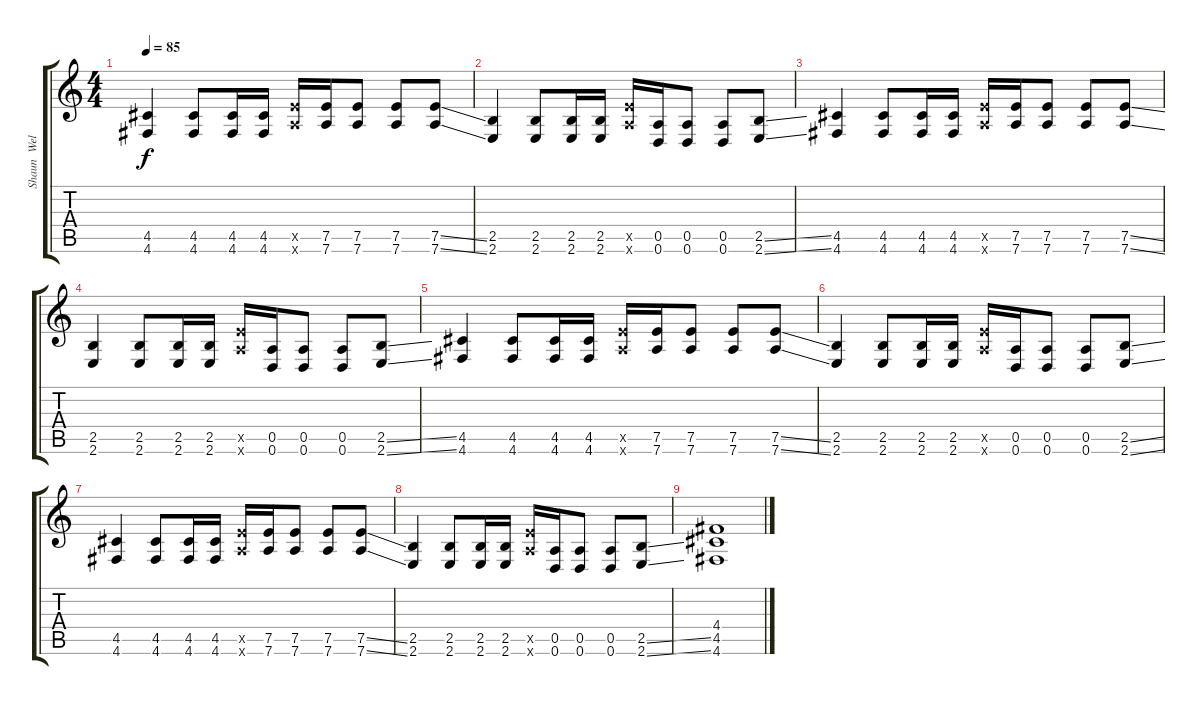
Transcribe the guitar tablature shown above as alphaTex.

\track ("Shaun  Welgemoed 2" "Shaun  Wel") {instrument electricguitarjazz}
\staff {score tabs}
\tuning (E4 B3 G3 D3 A2 D2) {hide}
\ts (4 4)
\tempo 85
\clef g2
\ks c
(4.5 4.6).4{dy f} (4.5 4.6).8 (4.5 4.6).16 (4.5 4.6).16 (7.5{x} 7.6{x}).16 (7.5 7.6).16 (7.5 7.6).8 (7.5 7.6).8 (7.5{ss} 7.6{ss}).8 |
(2.5 2.6).4 (2.5 2.6).8 (2.5 2.6).16 (2.5 2.6).16 (7.5{x} 7.6{x}).16 (0.5 0.6).16 (0.5 0.6).8 (0.5 0.6).8 (2.5{ss} 2.6{ss}).8 |
(4.5 4.6).4 (4.5 4.6).8 (4.5 4.6).16 (4.5 4.6).16 (7.5{x} 7.6{x}).16 (7.5 7.6).16 (7.5 7.6).8 (7.5 7.6).8 (7.5{ss} 7.6{ss}).8 |
(2.5 2.6).4 (2.5 2.6).8 (2.5 2.6).16 (2.5 2.6).16 (7.5{x} 7.6{x}).16 (0.5 0.6).16 (0.5 0.6).8 (0.5 0.6).8 (2.5{ss} 2.6{ss}).8 |
(4.5 4.6).4 (4.5 4.6).8 (4.5 4.6).16 (4.5 4.6).16 (7.5{x} 7.6{x}).16 (7.5 7.6).16 (7.5 7.6).8 (7.5 7.6).8 (7.5{ss} 7.6{ss}).8 |
(2.5 2.6).4 (2.5 2.6).8 (2.5 2.6).16 (2.5 2.6).16 (7.5{x} 7.6{x}).16 (0.5 0.6).16 (0.5 0.6).8 (0.5 0.6).8 (2.5{ss} 2.6{ss}).8 |
(4.5 4.6).4 (4.5 4.6).8 (4.5 4.6).16 (4.5 4.6).16 (7.5{x} 7.6{x}).16 (7.5 7.6).16 (7.5 7.6).8 (7.5 7.6).8 (7.5{ss} 7.6{ss}).8 |
(2.5 2.6).4 (2.5 2.6).8 (2.5 2.6).16 (2.5 2.6).16 (7.5{x} 7.6{x}).16 (0.5 0.6).16 (0.5 0.6).8 (0.5 0.6).8 (2.5{ss} 2.6{ss}).8 |
(4.4 4.5 4.6).1
